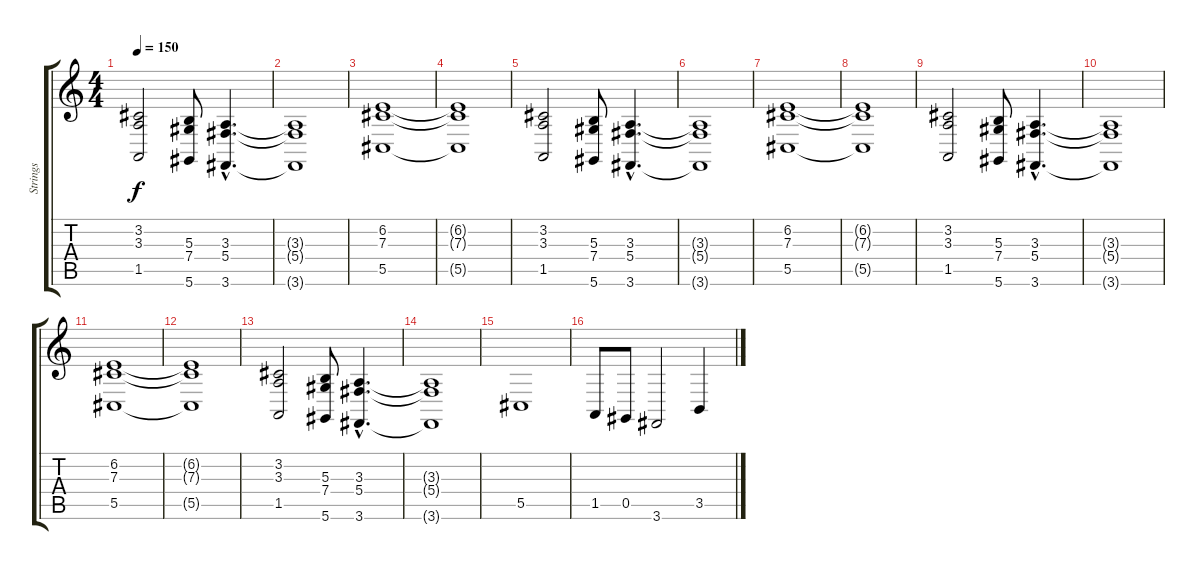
\track ("Strings" "Strings") {instrument stringensemble1}
\staff {score tabs}
\tuning (Eb4 Bb3 Gb3 Db3 Ab2 Eb2) {hide}
\ts (4 4)
\tempo 150
\clef g2
\ks c
(3.2 3.3 1.5).2{dy f} (5.3 7.4 5.6).8 (3.3{hac} 5.4{hac} 3.6{hac}).4{d} |
(3.3{t} 5.4{t} 3.6{t}).1 |
(6.2 7.3 5.5).1 |
(6.2{t} 7.3{t} 5.5{t}).1 |
(3.2 3.3 1.5).2 (5.3 7.4 5.6).8 (3.3{hac} 5.4{hac} 3.6{hac}).4{d} |
(3.3{t} 5.4{t} 3.6{t}).1 |
(6.2 7.3 5.5).1 |
(6.2{t} 7.3{t} 5.5{t}).1 |
(3.2 3.3 1.5).2 (5.3 7.4 5.6).8 (3.3{hac} 5.4{hac} 3.6{hac}).4{d} |
(3.3{t} 5.4{t} 3.6{t}).1 |
(6.2 7.3 5.5).1 |
(6.2{t} 7.3{t} 5.5{t}).1 |
(3.2 3.3 1.5).2 (5.3 7.4 5.6).8 (3.3{hac} 5.4{hac} 3.6{hac}).4{d} |
(3.3{t} 5.4{t} 3.6{t}).1 |
5.5.1 |
1.5.8 0.5.8 3.6.2 3.5.4
